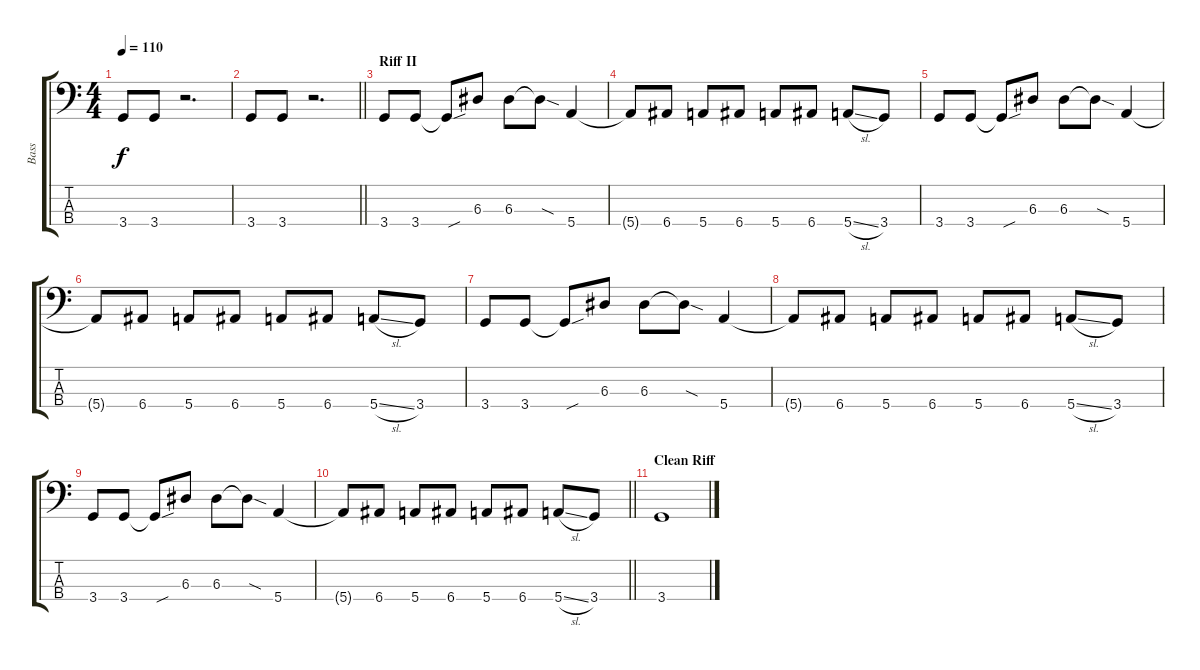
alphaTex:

\track ("Bass" "Bass") {instrument electricbasspick}
\staff {score tabs}
\tuning (G2 D2 A1 E1) {hide}
\ts (4 4)
\tempo 110
\clef f4
\ks c
3.4.8{dy f} 3.4.8 r.2{d} |
\barLineRight lightlight
3.4.8 3.4.8 r.2{d} |
\section ("" "Riff II")
3.4.8 3.4.8 3.4{sou t}.8 6.3.8 6.3.8 6.3{sod t}.8 5.4.4 |
5.4{t}.8 6.4.8 5.4.8 6.4.8 5.4.8 6.4.8 5.4{sl}.8 3.4.8 |
3.4.8 3.4.8 3.4{sou t}.8 6.3.8 6.3.8 6.3{sod t}.8 5.4.4 |
5.4{t}.8 6.4.8 5.4.8 6.4.8 5.4.8 6.4.8 5.4{sl}.8 3.4.8 |
3.4.8 3.4.8 3.4{sou t}.8 6.3.8 6.3.8 6.3{sod t}.8 5.4.4 |
5.4{t}.8 6.4.8 5.4.8 6.4.8 5.4.8 6.4.8 5.4{sl}.8 3.4.8 |
3.4.8 3.4.8 3.4{sou t}.8 6.3.8 6.3.8 6.3{sod t}.8 5.4.4 |
\barLineRight lightlight
5.4{t}.8 6.4.8 5.4.8 6.4.8 5.4.8 6.4.8 5.4{sl}.8 3.4.8 |
\section ("" "Clean Riff")
3.4.1
